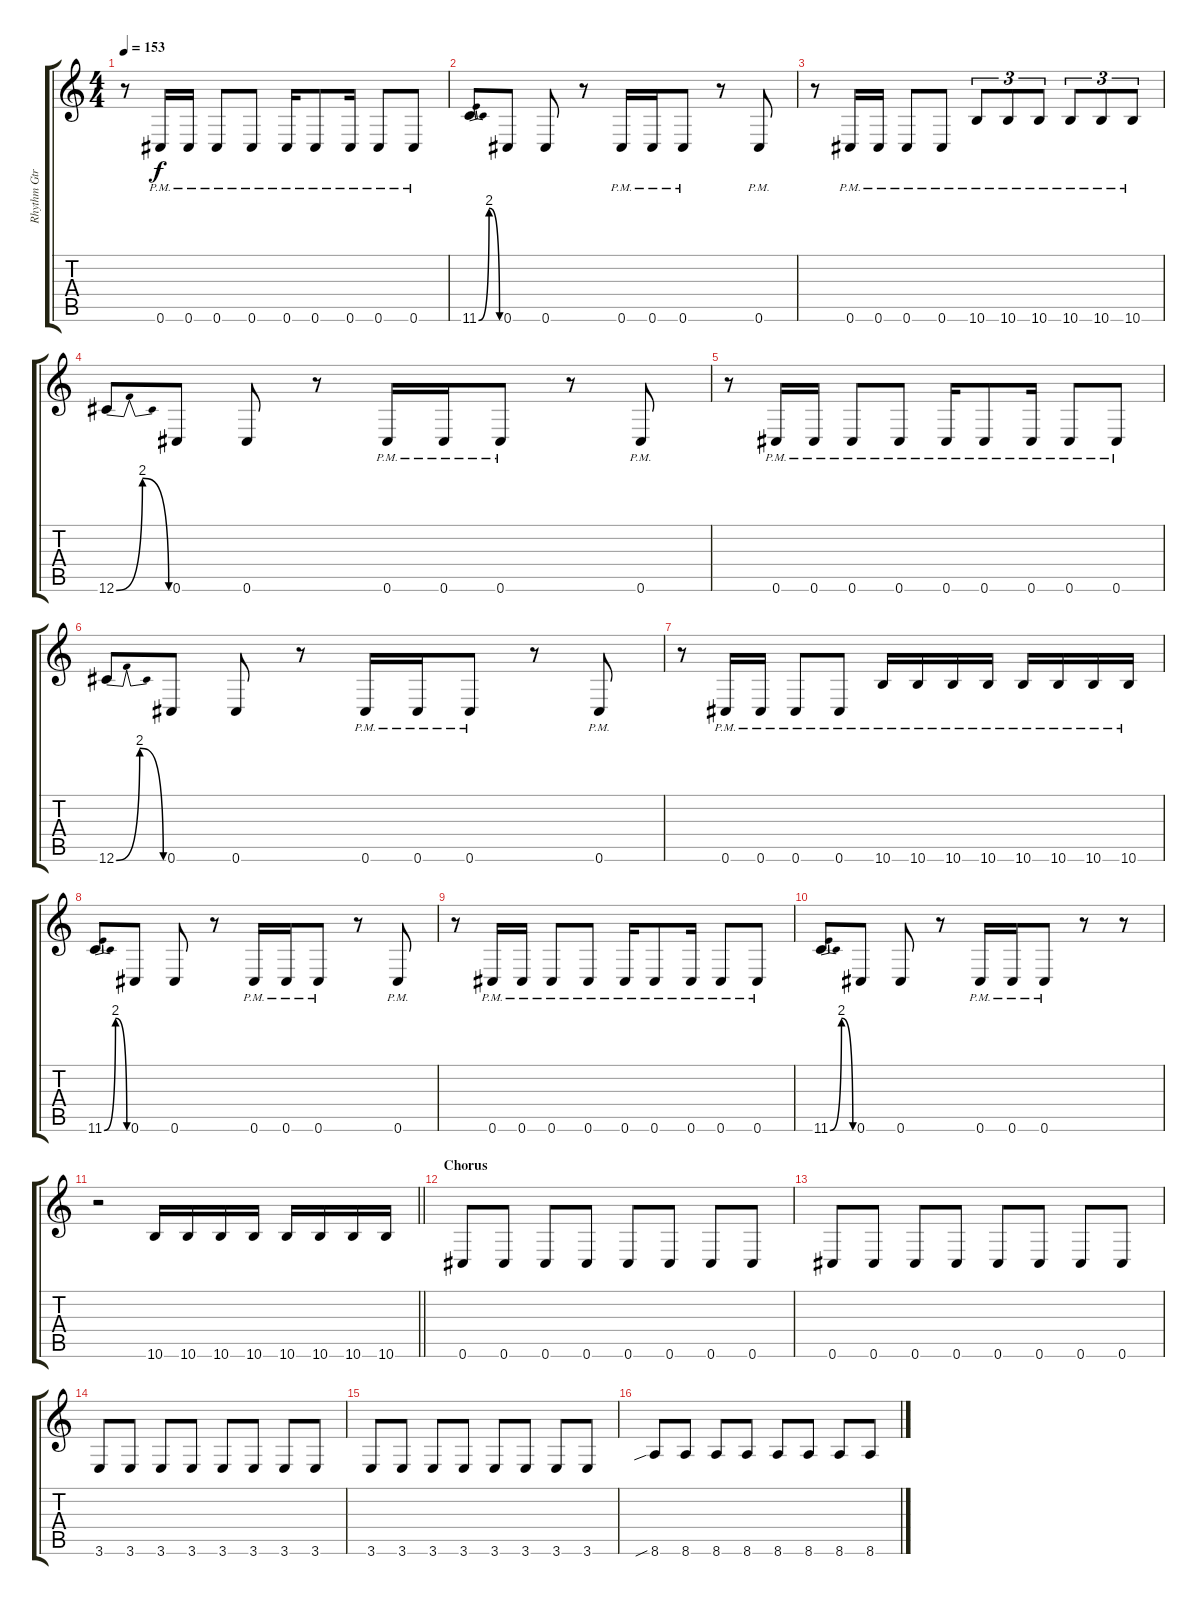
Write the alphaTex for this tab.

\track ("Rhythm Gtr R" "Rhythm Gtr") {instrument overdrivenguitar}
\staff {score tabs}
\tuning (Eb4 Bb3 Gb3 Db3 Ab2 Db2) {hide}
\ts (4 4)
\tempo 153
\clef g2
\ks c
r.8{dy f} 0.6{pm}.16 0.6{pm}.16 0.6{pm}.8 0.6{pm}.8 0.6{pm}.16 0.6{pm}.8 0.6{pm}.16 0.6{pm}.8 0.6{pm}.8 |
11.6{be (bendrelease 0 0 30 8 30 8 60 0)}.8 0.6.8 0.6.8 r.8 0.6{pm}.16 0.6{pm}.16 0.6{pm}.8 r.8 0.6{pm}.8 |
r.8 0.6{pm}.16 0.6{pm}.16 0.6{pm}.8 0.6{pm}.8 10.6{pm}.8{tu (3 2)} 10.6{pm}.8{tu (3 2)} 10.6{pm}.8{tu (3 2)} 10.6{pm}.8{tu (3 2)} 10.6{pm}.8{tu (3 2)} 10.6{pm}.8{tu (3 2)} |
12.6{be (bendrelease 0 0 30 8 30 8 60 0)}.8 0.6.8 0.6.8 r.8 0.6{pm}.16 0.6{pm}.16 0.6{pm}.8 r.8 0.6{pm}.8 |
r.8 0.6{pm}.16 0.6{pm}.16 0.6{pm}.8 0.6{pm}.8 0.6{pm}.16 0.6{pm}.8 0.6{pm}.16 0.6{pm}.8 0.6{pm}.8 |
12.6{be (bendrelease 0 0 30 8 30 8 60 0)}.8 0.6.8 0.6.8 r.8 0.6{pm}.16 0.6{pm}.16 0.6{pm}.8 r.8 0.6{pm}.8 |
r.8 0.6{pm}.16 0.6{pm}.16 0.6{pm}.8 0.6{pm}.8 10.6{pm}.16 10.6{pm}.16 10.6{pm}.16 10.6{pm}.16 10.6{pm}.16 10.6{pm}.16 10.6{pm}.16 10.6{pm}.16 |
11.6{be (bendrelease 0 0 30 8 30 8 60 0)}.8 0.6.8 0.6.8 r.8 0.6{pm}.16 0.6{pm}.16 0.6{pm}.8 r.8 0.6{pm}.8 |
r.8 0.6{pm}.16 0.6{pm}.16 0.6{pm}.8 0.6{pm}.8 0.6{pm}.16 0.6{pm}.8 0.6{pm}.16 0.6{pm}.8 0.6{pm}.8 |
11.6{be (bendrelease 0 0 30 8 30 8 60 0)}.8 0.6.8 0.6.8 r.8 0.6{pm}.16 0.6{pm}.16 0.6{pm}.8 r.8 r.8 |
\barLineRight lightlight
r.2 10.6.16 10.6.16 10.6.16 10.6.16 10.6.16 10.6.16 10.6.16 10.6.16 |
\section ("" "Chorus")
0.6.8 0.6.8 0.6.8 0.6.8 0.6.8 0.6.8 0.6.8 0.6.8 |
0.6.8 0.6.8 0.6.8 0.6.8 0.6.8 0.6.8 0.6.8 0.6.8 |
3.6.8 3.6.8 3.6.8 3.6.8 3.6.8 3.6.8 3.6.8 3.6.8 |
3.6.8 3.6.8 3.6.8 3.6.8 3.6.8 3.6.8 3.6.8 3.6.8 |
8.6{sib}.8 8.6.8 8.6.8 8.6.8 8.6.8 8.6.8 8.6.8 8.6.8
